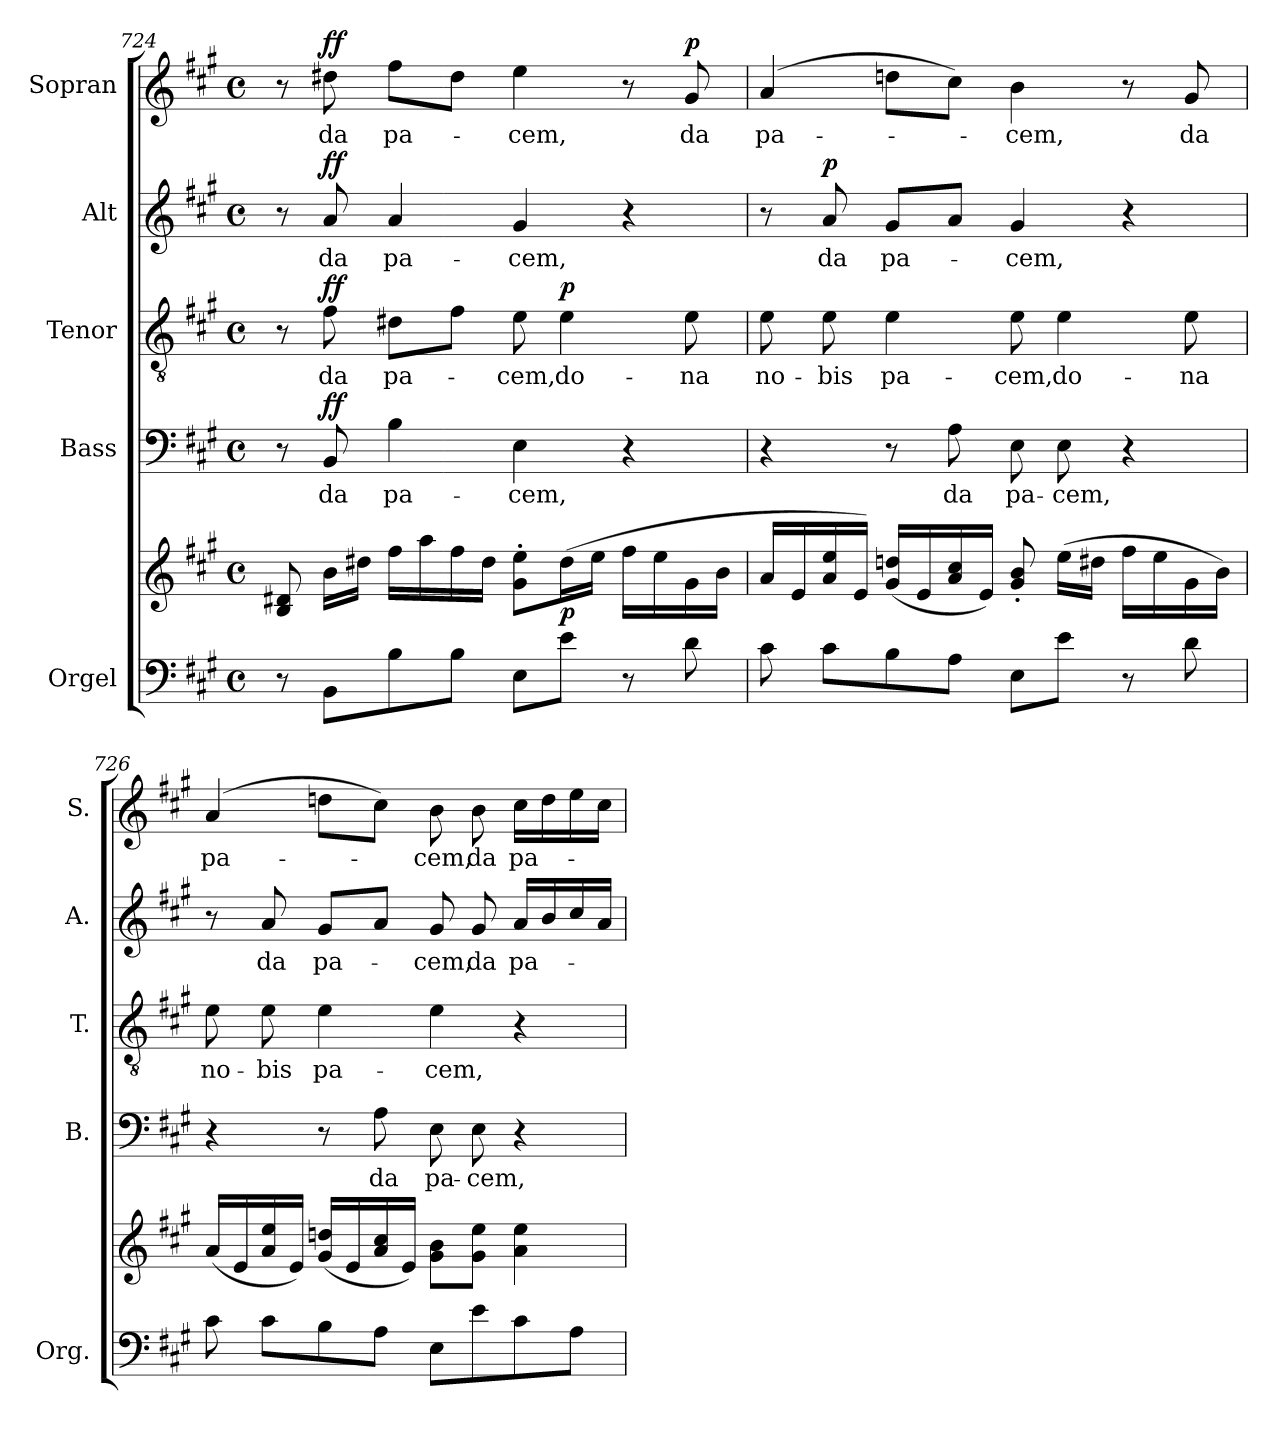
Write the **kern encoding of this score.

**kern	**kern	**dynam	**kern	**text	**dynam	**kern	**text	**dynam	**kern	**text	**dynam	**kern	**text	**dynam
*part5	*part5	*part5	*part4	*part4	*part4	*part3	*part3	*part3	*part2	*part2	*part2	*part1	*part1	*part1
*staff6	*staff5	*staff5/6	*staff4	*staff4	*staff4	*staff3	*staff3	*staff3	*staff2	*staff2	*staff2	*staff1	*staff1	*staff1
*I"Orgel	*	*	*I"Bass	*	*	*I"Tenor	*	*	*I"Alt	*	*	*I"Sopran	*	*
*I'Org.	*	*	*I'B.	*	*	*I'T.	*	*	*I'A.	*	*	*I'S.	*	*
*clefF4	*clefG2	*	*clefF4	*	*	*clefGv2	*	*	*clefG2	*	*	*clefG2	*	*
*k[f#c#g#]	*k[f#c#g#]	*	*k[f#c#g#]	*	*	*k[f#c#g#]	*	*	*k[f#c#g#]	*	*	*k[f#c#g#]	*	*
*A:	*A:	*	*A:	*	*	*A:	*	*	*A:	*	*	*A:	*	*
*M4/4	*M4/4	*	*M4/4	*	*	*M4/4	*	*	*M4/4	*	*	*M4/4	*	*
*met(c)	*met(c)	*	*met(c)	*	*	*met(c)	*	*	*met(c)	*	*	*met(c)	*	*
=724	=724	=724	=724	=724	=724	=724	=724	=724	=724	=724	=724	=724	=724	=724
8r	8B/ 8d#X/	.	8r	.	.	8r	.	.	8r	.	.	8r	.	.
!	!	!	!	!LO:LY:b	!LO:DY:a	!	!LO:LY:b	!LO:DY:a	!	!LO:LY:b	!LO:DY:a	!	!LO:LY:b	!LO:DY:a
8BB\L	16b\LL	.	8BB/	da	ff	8f#\	da	ff	8a/	da	ff	8dd#X\	da	ff
.	16dd#X\JJ	.	.	.	.	.	.	.	.	.	.	.	.	.
!	!	!	!	!LO:LY:b	!	!	!LO:LY:b	!	!	!LO:LY:b	!	!	!LO:LY:b	!
8B\	16ff#\LL	.	4B\	pa-	.	8d#X\L	pa-	.	4a/	pa-	.	8ff#\L	pa-	.
.	16aa\	.	.	.	.	.	.	.	.	.	.	.	.	.
8B\J	16ff#\	.	.	.	.	8f#\J	.	.	.	.	.	8dd#\J	.	.
.	16dd#\JJ	.	.	.	.	.	.	.	.	.	.	.	.	.
!	!	!	!	!LO:LY:b	!	!	!LO:LY:b	!	!	!LO:LY:b	!	!	!LO:LY:b	!
8E\L	8g#\'> 8ee\'>L	.	4E\	-cem,	.	8e\	-cem,	.	4g#/	-cem,	.	4ee\	-cem,	.
!	!	!LO:DY:b	!	!	!	!	!LO:LY:b	!LO:DY:a	!	!	!	!	!	!
8e\J	(>16dd#\L	p	.	.	.	4e\	do-	p	.	.	.	.	.	.
.	16ee\JJ	.	.	.	.	.	.	.	.	.	.	.	.	.
8r	16ff#\LL	.	4r	.	.	.	.	.	4r	.	.	8r	.	.
.	16ee\	.	.	.	.	.	.	.	.	.	.	.	.	.
!	!	!	!	!	!	!	!LO:LY:b	!	!	!	!	!	!LO:LY:b	!LO:DY:a
8d\	16g#\	.	.	.	.	8e\	-na	.	.	.	.	8g#/	da	p
.	16b\JJ	.	.	.	.	.	.	.	.	.	.	.	.	.
=725	=725	=725	=725	=725	=725	=725	=725	=725	=725	=725	=725	=725	=725	=725
!	!	!	!	!	!	!	!LO:LY:b	!	!	!	!	!	!LO:LY:b	!
8c#\	16a/LL	.	4r	.	.	8e\	no-	.	8r	.	.	(4a/	pa-	.
.	16e/	.	.	.	.	.	.	.	.	.	.	.	.	.
!	!	!	!	!	!	!	!LO:LY:b	!	!	!LO:LY:b	!LO:DY:a	!	!	!
8c#\L	16a/ 16ee/	.	.	.	.	8e\	-bis	.	8a/	da	p	.	.	.
.	16e/JJ)	.	.	.	.	.	.	.	.	.	.	.	.	.
!	!	!	!	!	!	!	!LO:LY:b	!	!	!LO:LY:b	!	!	!	!
8B\	(<16g#/ 16ddn/LL	.	8r	.	.	4e\	pa-	.	8g#/L	pa-	.	8ddn\L	.	.
.	16e/	.	.	.	.	.	.	.	.	.	.	.	.	.
!	!	!	!	!LO:LY:b	!	!	!	!	!	!	!	!	!	!
8A\J	16a/ 16cc#/	.	8A\	da	.	.	.	.	8a/J	.	.	8cc#\J)	.	.
.	16e/JJ)	.	.	.	.	.	.	.	.	.	.	.	.	.
!	!	!	!	!LO:LY:b	!	!	!LO:LY:b	!	!	!LO:LY:b	!	!	!LO:LY:b	!
8E\L	8g#/'< 8b/'<	.	8E\	pa-	.	8e\	-cem,	.	4g#/	-cem,	.	4b\	-cem,	.
!	!	!	!	!LO:LY:b	!	!	!LO:LY:b	!	!	!	!	!	!	!
8e\J	(>16ee\LL	.	8E\	-cem,	.	4e\	do-	.	.	.	.	.	.	.
.	16dd#X\JJ	.	.	.	.	.	.	.	.	.	.	.	.	.
8r	16ff#\LL	.	4r	.	.	.	.	.	4r	.	.	8r	.	.
.	16ee\	.	.	.	.	.	.	.	.	.	.	.	.	.
!	!	!	!	!	!	!	!LO:LY:b	!	!	!	!	!	!LO:LY:b	!
8d\	16g#\	.	.	.	.	8e\	-na	.	.	.	.	8g#/	da	.
.	16b\JJ)	.	.	.	.	.	.	.	.	.	.	.	.	.
=726	=726	=726	=726	=726	=726	=726	=726	=726	=726	=726	=726	=726	=726	=726
!	!	!	!	!	!	!	!LO:LY:b	!	!	!	!	!	!LO:LY:b	!
8c#\	(<16a/LL	.	4r	.	.	8e\	no-	.	8r	.	.	(4a/	pa-	.
.	16e/	.	.	.	.	.	.	.	.	.	.	.	.	.
!	!	!	!	!	!	!	!LO:LY:b	!	!	!LO:LY:b	!	!	!	!
8c#\L	16a/ 16ee/	.	.	.	.	8e\	-bis	.	8a/	da	.	.	.	.
.	16e/JJ)	.	.	.	.	.	.	.	.	.	.	.	.	.
!	!	!	!	!	!	!	!LO:LY:b	!	!	!LO:LY:b	!	!	!	!
8B\	(<16g#/ 16ddn/LL	.	8r	.	.	4e\	pa-	.	8g#/L	pa-	.	8ddn\L	.	.
.	16e/	.	.	.	.	.	.	.	.	.	.	.	.	.
!	!	!	!	!LO:LY:b	!	!	!	!	!	!	!	!	!	!
8A\J	16a/ 16cc#/	.	8A\	da	.	.	.	.	8a/J	.	.	8cc#\J)	.	.
.	16e/JJ)	.	.	.	.	.	.	.	.	.	.	.	.	.
!	!	!	!	!LO:LY:b	!	!	!LO:LY:b	!	!	!LO:LY:b	!	!	!LO:LY:b	!
8E\L	8g#\ 8b\L	.	8E\	pa-	.	4e\	-cem,	.	8g#/	-cem,	.	8b\	-cem,	.
!	!	!	!	!LO:LY:b	!	!	!	!	!	!LO:LY:b	!	!	!LO:LY:b	!
8e\	8g#\ 8ee\J	.	8E\	-cem,	.	.	.	.	8g#/	da	.	8b\	da	.
!	!	!	!	!	!	!	!	!	!	!LO:LY:b	!	!	!LO:LY:b	!
8c#\	4a\ 4ee\	.	4r	.	.	4r	.	.	16a/LL	pa-	.	16cc#\LL	pa-	.
.	.	.	.	.	.	.	.	.	16b/	.	.	16dd\	.	.
8A\J	.	.	.	.	.	.	.	.	16cc#/	.	.	16ee\	.	.
.	.	.	.	.	.	.	.	.	16a/JJ	.	.	16cc#\JJ	.	.
=	=	=	=	=	=	=	=	=	=	=	=	=	=	=
*-	*-	*-	*-	*-	*-	*-	*-	*-	*-	*-	*-	*-	*-	*-
